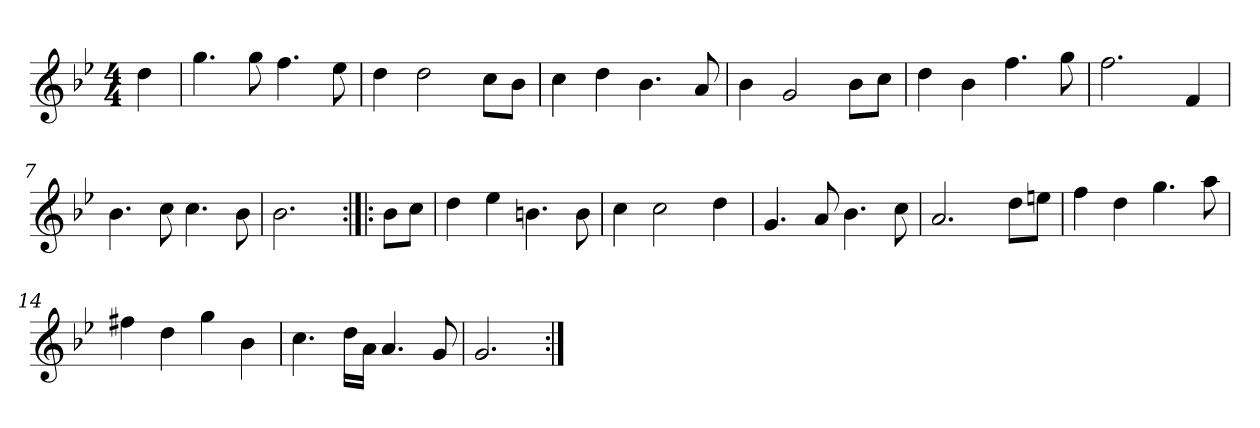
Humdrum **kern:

**kern
*part1
*staff1
*clefG2
*k[b-e-]
*g:
*M4/4
*MM120
=
4dd
=1
4.gg
8gg
4.ff
8ee-
=2
4dd
2dd
8cc\L
8b-\J
=3
4cc
4dd
4.b-
8a
=4
4b-
2g
8b-\L
8cc\J
=5
4dd
4b-
4.ff
8gg
=6
2.ff
4f
=7
4.b-
8cc
4.cc
8b-
=8
2.b-
=:|!|:
8b-\L
8cc\J
=9
4dd
4ee-
4.bn
8b
=10
4cc
2cc
4dd
=11
4.g
8a
4.b-
8cc
=12
2.a
8dd\L
8een\J
=13
4ff
4dd
4.gg
8aa
=14
4ff#X
4dd
4gg
4b-
=15
4.cc
16dd\LL
16a\JJ
4.a
8g
=16
2.g
=:|!
*-
